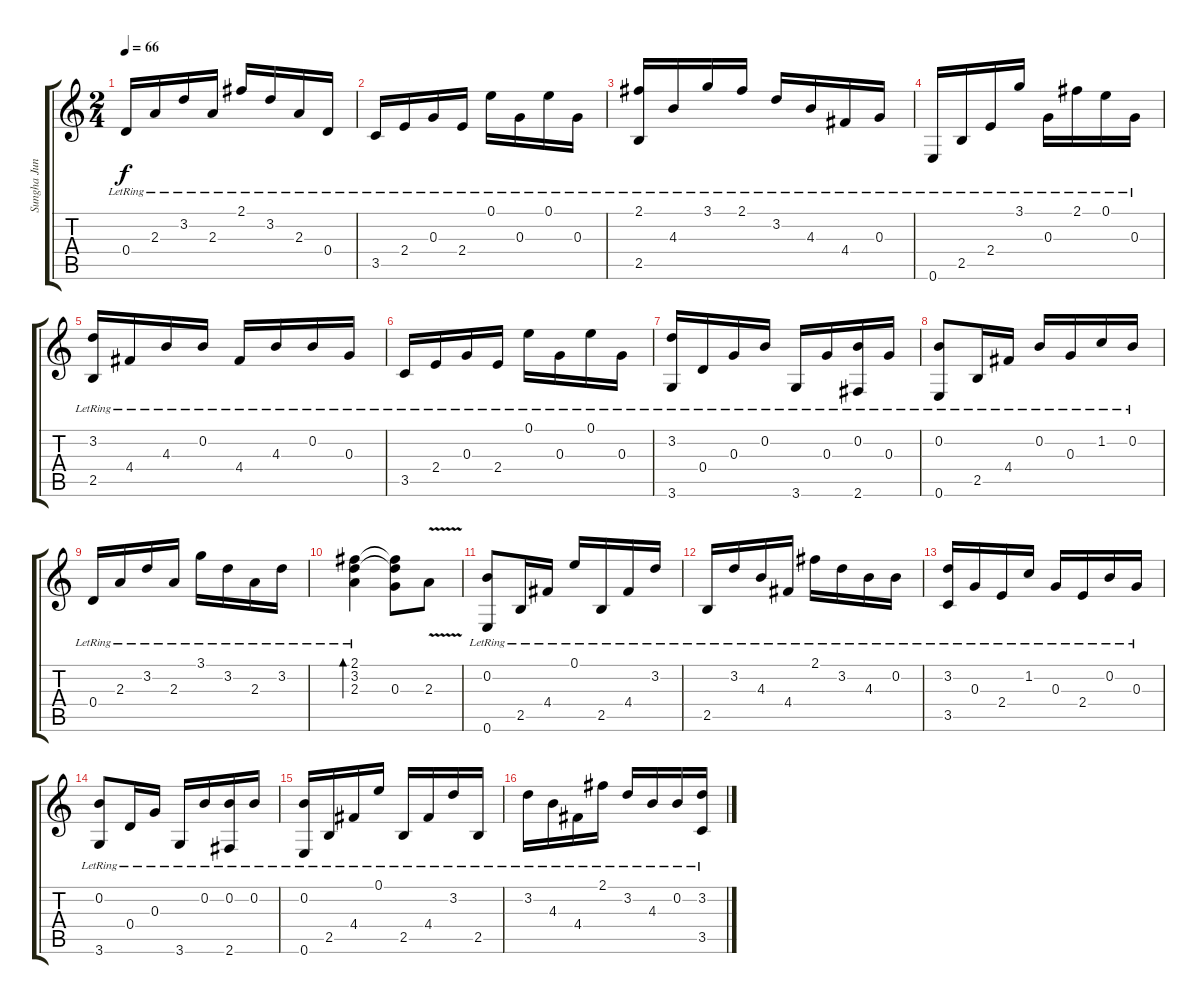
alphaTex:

\track ("Sungha Jung" "Sungha Jun") {instrument acousticguitarsteel}
\staff {score tabs}
\tuning (E4 B3 G3 D3 A2 E2) {hide}
\ts (2 4)
\tempo 66
\clef g2
\ks c
0.4{lr}.16{dy f} 2.3{lr}.16 3.2{lr}.16 2.3{lr}.16 2.1{lr}.16 3.2{lr}.16 2.3{lr}.16 0.4{lr}.16 |
3.5{lr}.16 2.4{lr}.16 0.3{lr}.16 2.4{lr}.16 0.1{lr}.16 0.3{lr}.16 0.1{lr}.16 0.3{lr}.16 |
(2.1{lr} 2.5{lr}).16 4.3{lr}.16 3.1{lr}.16 2.1{lr}.16 3.2{lr}.16 4.3{lr}.16 4.4{lr}.16 0.3{lr}.16 |
0.6{lr}.16 2.5{lr}.16 2.4{lr}.16 3.1{lr}.16 0.3{lr}.16 2.1{lr}.16 0.1{lr}.16 0.3{lr}.16 |
(3.2{lr} 2.5{lr}).16 4.4{lr}.16 4.3{lr}.16 0.2{lr}.16 4.4{lr}.16 4.3{lr}.16 0.2{lr}.16 0.3{lr}.16 |
3.5{lr}.16 2.4{lr}.16 0.3{lr}.16 2.4{lr}.16 0.1{lr}.16 0.3{lr}.16 0.1{lr}.16 0.3{lr}.16 |
(3.2{lr} 3.6{lr}).16 0.4{lr}.16 0.3{lr}.16 0.2{lr}.16 3.6{lr}.16 0.3{lr}.16 (0.2 2.6{lr}).16 0.3{lr}.16 |
(0.2{lr} 0.6{lr}).8 2.5{lr}.16 4.4{lr}.16 0.2{lr}.16 0.3{lr}.16 1.2{lr}.16 0.2{lr}.16 |
0.4{lr}.16 2.3{lr}.16 3.2{lr}.16 2.3{lr}.16 3.1{lr}.16 3.2{lr}.16 2.3{lr}.16 3.2{lr}.16 |
(2.1{lr} 3.2{lr} 2.3{lr}).4{bd 240} (2.1{t} 3.2{t} 0.3).8 2.3{v}.8 |
(0.2{lr} 0.6{lr}).8 2.5{lr}.16 4.4{lr}.16 0.1{lr}.16 2.5{lr}.16 4.4{lr}.16 3.2{lr}.16 |
2.5{lr}.16 3.2{lr}.16 4.3{lr}.16 4.4{lr}.16 2.1{lr}.16 3.2{lr}.16 4.3{lr}.16 0.2{lr}.16 |
(3.2{lr} 3.5{lr}).16 0.3{lr}.16 2.4{lr}.16 1.2{lr}.16 0.3{lr}.16 2.4{lr}.16 0.2{lr}.16 0.3{lr}.16 |
(0.2{lr} 3.6{lr}).8 0.4{lr}.16 0.3{lr}.16 3.6{lr}.16 0.2{lr}.16 (0.2{lr} 2.6{lr}).16 0.2{lr}.16 |
(0.2{lr} 0.6{lr}).16 2.5{lr}.16 4.4{lr}.16 0.1{lr}.16 2.5{lr}.16 4.4{lr}.16 3.2{lr}.16 2.5{lr}.16 |
3.2{lr}.16 4.3{lr}.16 4.4{lr}.16 2.1{lr}.16 3.2{lr}.16 4.3{lr}.16 0.2{lr}.16 (3.2{lr} 3.5{lr}).16
